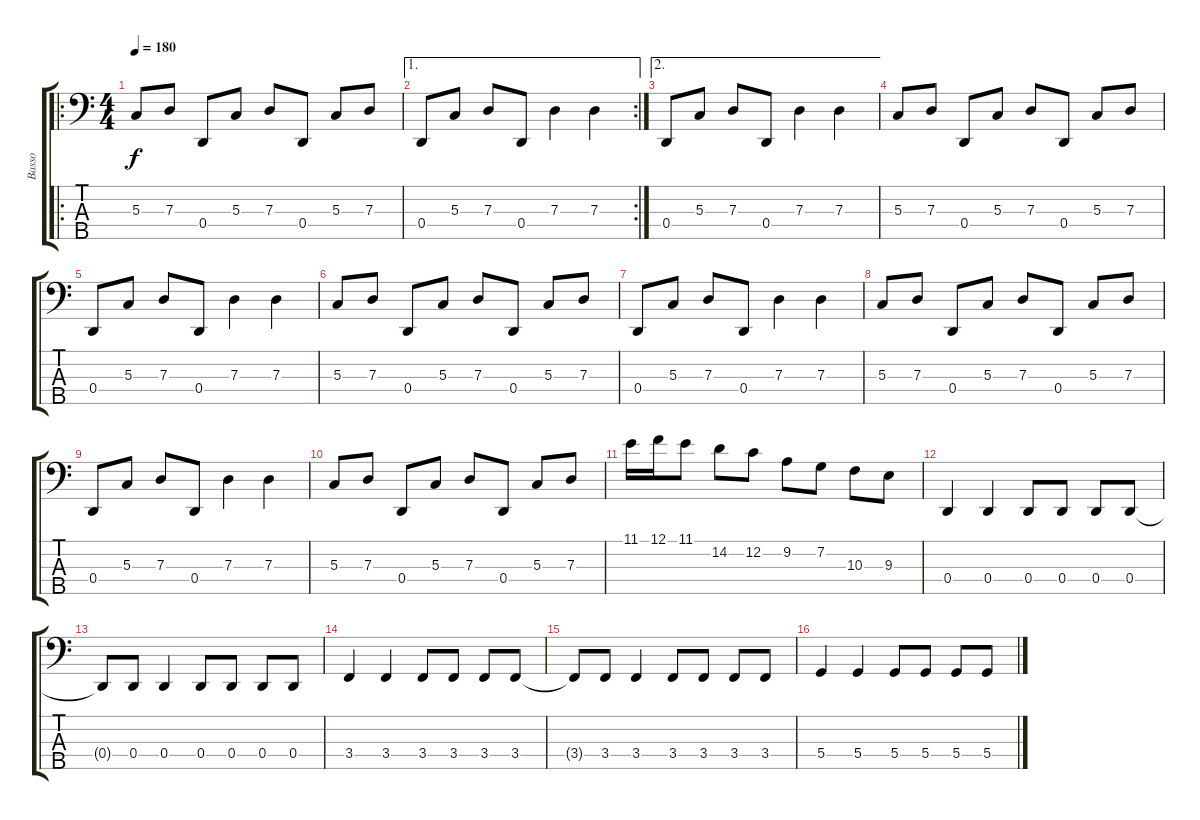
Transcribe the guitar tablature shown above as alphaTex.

\track ("Basso" "Basso") {instrument electricbassfinger}
\staff {score tabs}
\tuning (F2 C2 G1 D1 A0) {hide}
\ro
\ts (4 4)
\tempo 180
\clef f4
\ks c
5.3.8{dy f instrument electricbassfinger} 7.3.8 0.4.8 5.3.8 7.3.8 0.4.8 5.3.8 7.3.8 |
\ae 1
\rc 2
0.4.8 5.3.8 7.3.8 0.4.8 7.3.4 7.3.4 |
\ae 2
0.4.8 5.3.8 7.3.8 0.4.8 7.3.4 7.3.4 |
5.3.8 7.3.8 0.4.8 5.3.8 7.3.8 0.4.8 5.3.8 7.3.8 |
0.4.8 5.3.8 7.3.8 0.4.8 7.3.4 7.3.4 |
5.3.8 7.3.8 0.4.8 5.3.8 7.3.8 0.4.8 5.3.8 7.3.8 |
0.4.8 5.3.8 7.3.8 0.4.8 7.3.4 7.3.4 |
5.3.8 7.3.8 0.4.8 5.3.8 7.3.8 0.4.8 5.3.8 7.3.8 |
0.4.8 5.3.8 7.3.8 0.4.8 7.3.4 7.3.4 |
5.3.8 7.3.8 0.4.8 5.3.8 7.3.8 0.4.8 5.3.8 7.3.8 |
11.1.16 12.1.16 11.1.8 14.2.8 12.2.8 9.2.8 7.2.8 10.3.8 9.3.8 |
0.4.4 0.4.4 0.4.8 0.4.8 0.4.8 0.4.8 |
0.4{t}.8 0.4.8 0.4.4 0.4.8 0.4.8 0.4.8 0.4.8 |
3.4.4 3.4.4 3.4.8 3.4.8 3.4.8 3.4.8 |
3.4{t}.8 3.4.8 3.4.4 3.4.8 3.4.8 3.4.8 3.4.8 |
5.4.4 5.4.4 5.4.8 5.4.8 5.4.8 5.4.8
